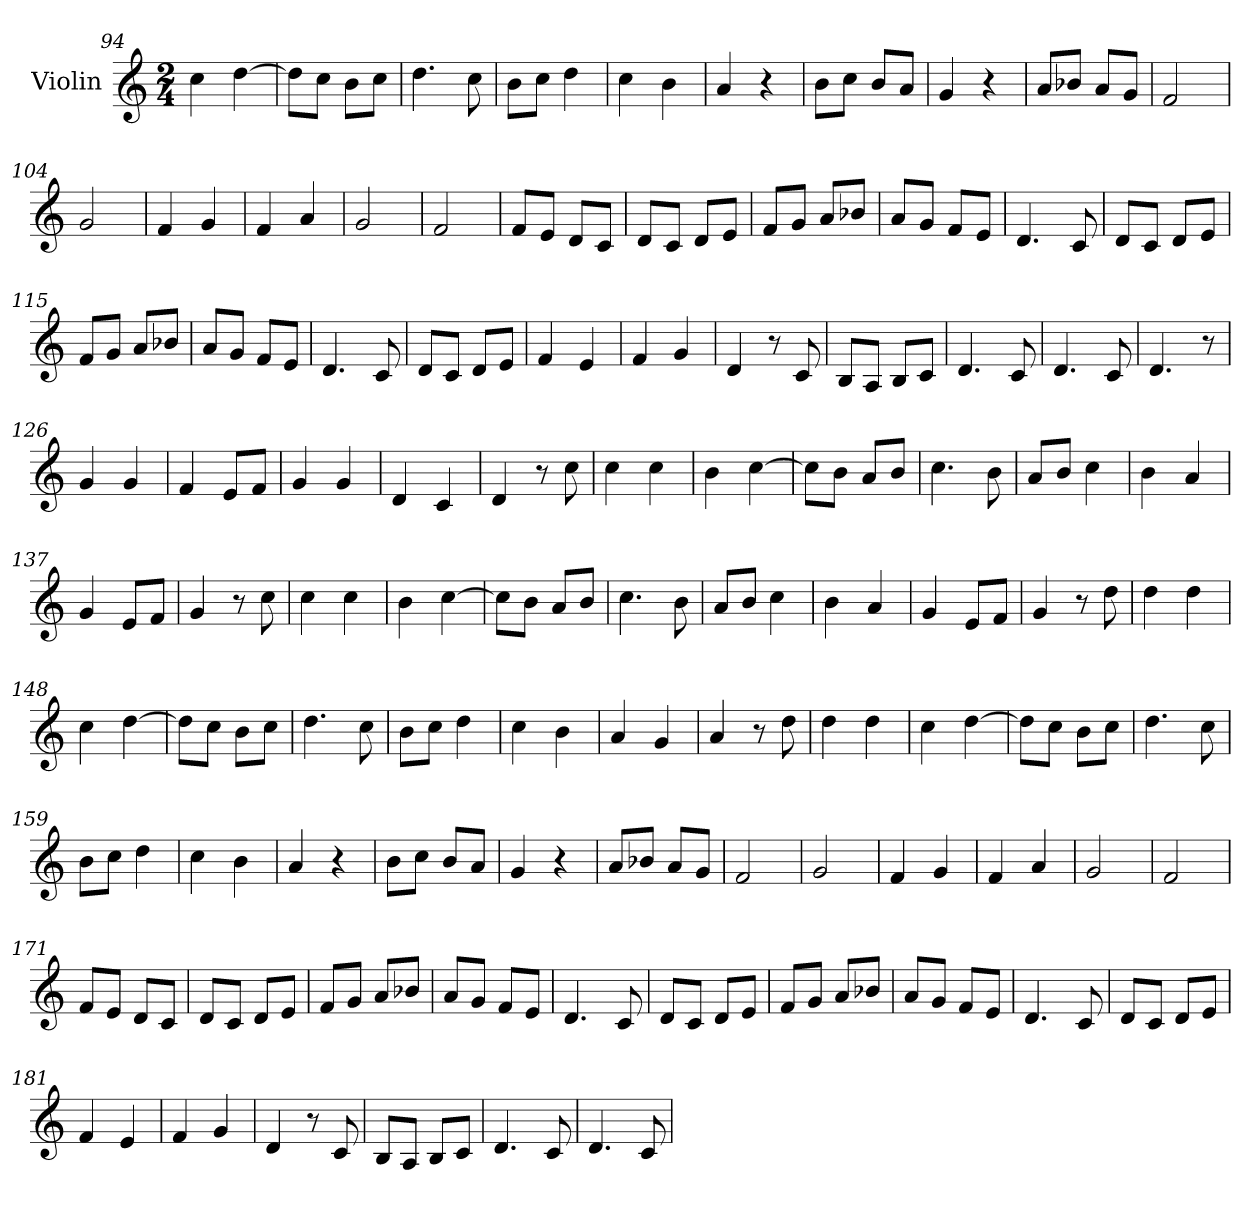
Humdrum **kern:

**kern
*part1
*staff1
*I"Violin
*clefG2
*k[]
*M2/4
=94
4cc\
[4dd\
=95
8dd\L]
8cc\J
8b\L
8cc\J
=96
4.dd\
8cc\
=97
8b\L
8cc\J
4dd\
=98
4cc\
4b\
=99
4a/
4r
=100
8b\L
8cc\J
8b/L
8a/J
=101
4g/
4r
!!LO:LB:g=z
=102
8a/L
8b-X/J
8a/L
8g/J
=103
2f/
=104
2g/
=105
4f/
4g/
=106
4f/
4a/
=107
2g/
=108
2f/
=109
8f/L
8e/J
8d/L
8c/J
=110
8d/L
8c/J
8d/L
8e/J
=111
8f/L
8g/J
8a/L
8b-X/J
!!LO:LB:g=z
=112
8a/L
8g/J
8f/L
8e/J
=113
4.d/
8c/
=114
8d/L
8c/J
8d/L
8e/J
=115
8f/L
8g/J
8a/L
8b-X/J
=116
8a/L
8g/J
8f/L
8e/J
=117
4.d/
8c/
=118
8d/L
8c/J
8d/L
8e/J
=119
4f/
4e/
=120
4f/
4g/
!!LO:PB:g=z
=121
4d/
8r
8c/
=122
8B/L
8A/J
8B/L
8c/J
=123
4.d/
8c/
=124
4.d/
8c/
=125
4.d/
8r
=126
4g/
4g/
=127
4f/
8e/L
8f/J
=128
4g/
4g/
=129
4d/
4c/
=130
4d/
8r
8cc\
!!LO:LB:g=z
=131
4cc\
4cc\
=132
4b\
[4cc\
=133
8cc\L]
8b\J
8a/L
8b/J
=134
4.cc\
8b\
=135
8a/L
8b/J
4cc\
=136
4b\
4a/
=137
4g/
8e/L
8f/J
=138
4g/
8r
8cc\
=139
4cc\
4cc\
=140
4b\
[4cc\
!!LO:LB:g=z
=141
8cc\L]
8b\J
8a/L
8b/J
=142
4.cc\
8b\
=143
8a/L
8b/J
4cc\
=144
4b\
4a/
=145
4g/
8e/L
8f/J
=146
4g/
8r
8dd\
=147
4dd\
4dd\
=148
4cc\
[4dd\
=149
8dd\L]
8cc\J
8b\L
8cc\J
=150
4.dd\
8cc\
!!LO:LB:g=z
=151
8b\L
8cc\J
4dd\
=152
4cc\
4b\
=153
4a/
4g/
=154
4a/
8r
8dd\
=155
4dd\
4dd\
=156
4cc\
[4dd\
=157
8dd\L]
8cc\J
8b\L
8cc\J
=158
4.dd\
8cc\
=159
8b\L
8cc\J
4dd\
=160
4cc\
4b\
!!LO:LB:g=z
=161
4a/
4r
=162
8b\L
8cc\J
8b/L
8a/J
=163
4g/
4r
=164
8a/L
8b-X/J
8a/L
8g/J
=165
2f/
=166
2g/
=167
4f/
4g/
=168
4f/
4a/
=169
2g/
=170
2f/
=171
8f/L
8e/J
8d/L
8c/J
!!LO:LB:g=z
=172
8d/L
8c/J
8d/L
8e/J
=173
8f/L
8g/J
8a/L
8b-X/J
=174
8a/L
8g/J
8f/L
8e/J
=175
4.d/
8c/
=176
8d/L
8c/J
8d/L
8e/J
=177
8f/L
8g/J
8a/L
8b-X/J
=178
8a/L
8g/J
8f/L
8e/J
=179
4.d/
8c/
=180
8d/L
8c/J
8d/L
8e/J
!!LO:LB:g=z
=181
4f/
4e/
=182
4f/
4g/
=183
4d/
8r
8c/
=184
8B/L
8A/J
8B/L
8c/J
=185
4.d/
8c/
=186
4.d/
8c/
=
*-
